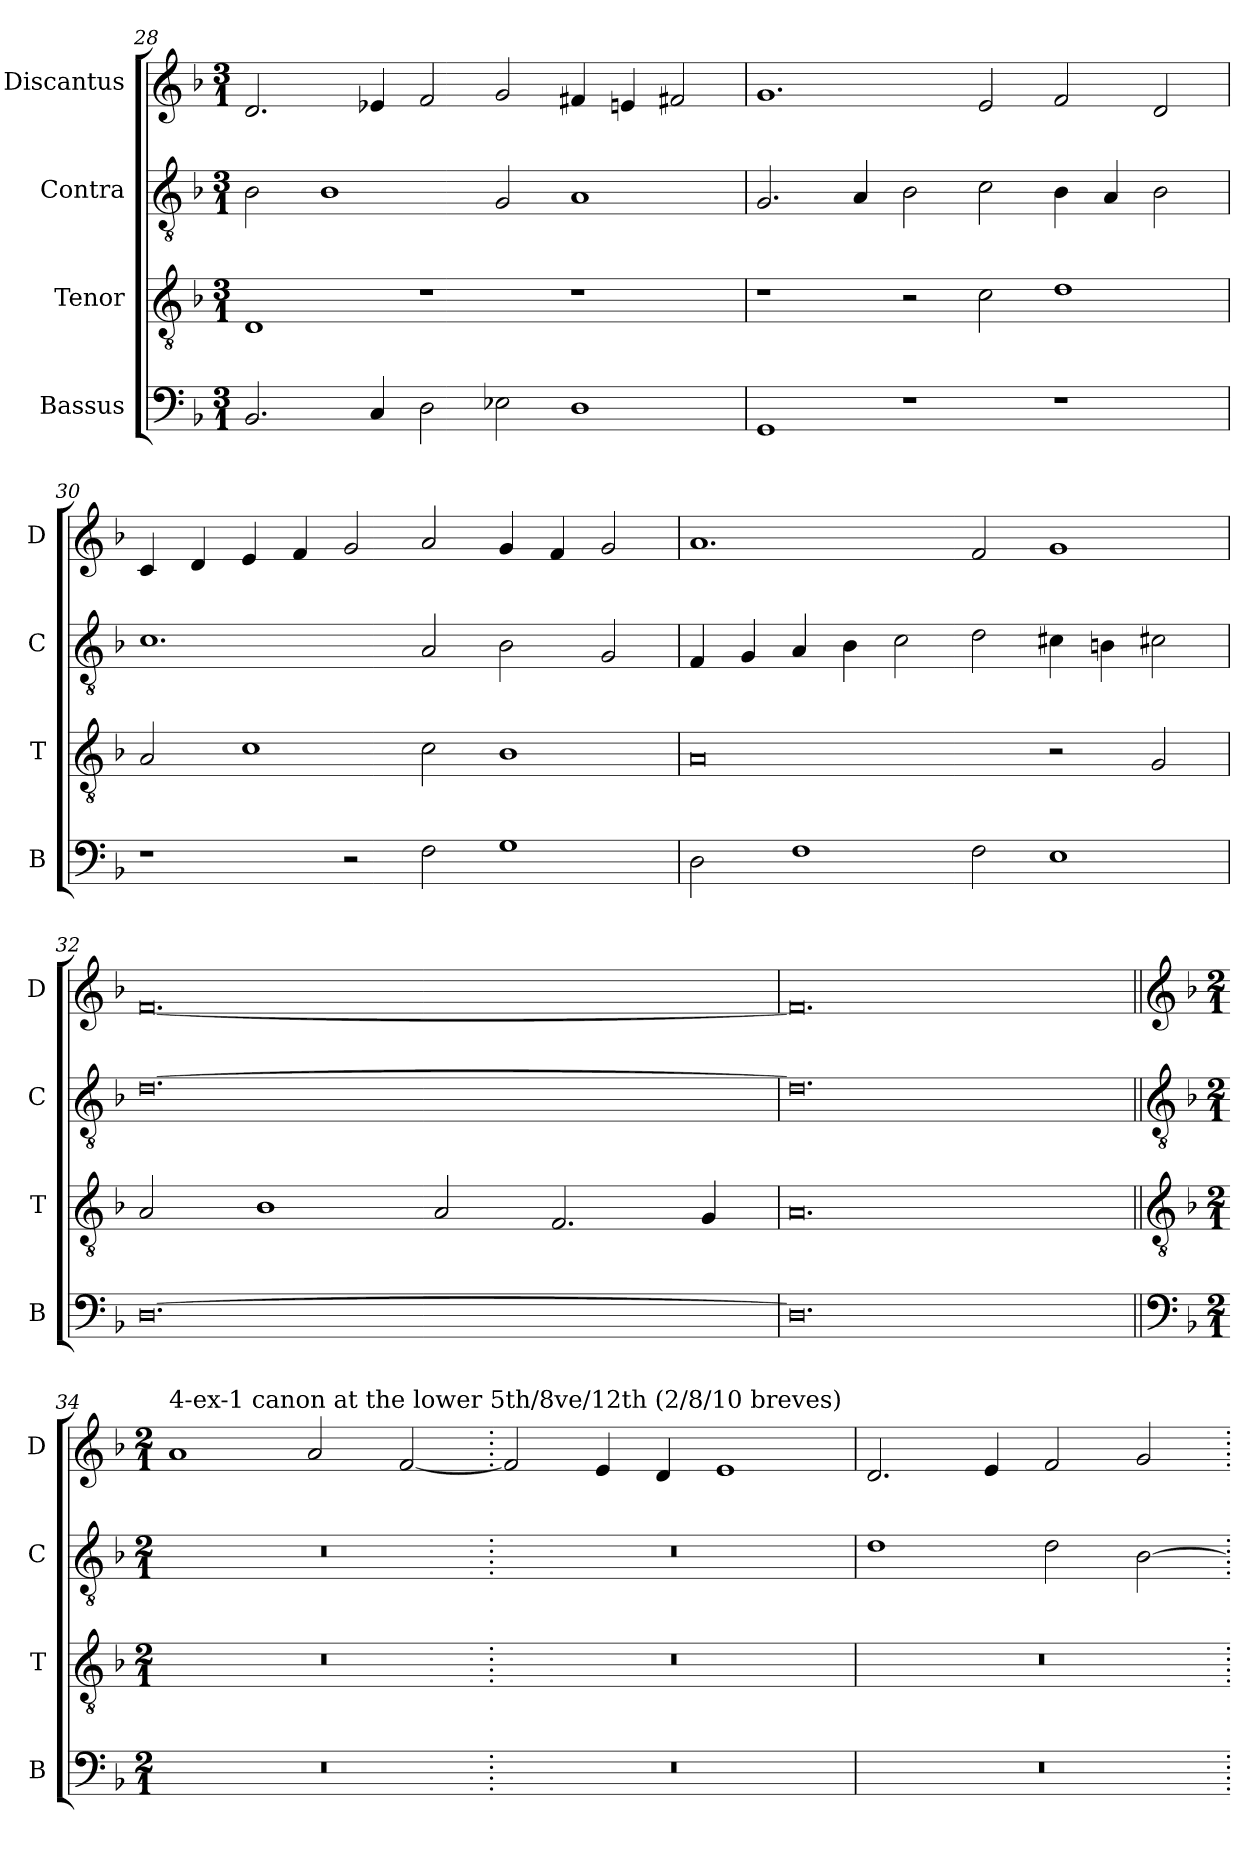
**kern	**kern	**kern	**kern
*part4	*part3	*part2	*part1
*staff4	*staff3	*staff2	*staff1
*I"Bassus	*I"Tenor	*I"Contra	*I"Discantus
*I'B	*I'T	*I'C	*I'D
*clefF4	*clefGv2	*clefGv2	*clefG2
*k[b-]	*k[b-]	*k[b-]	*k[b-]
*M3/1	*M3/1	*M3/1	*M3/1
=28	=28	=28	=28
2.BB-/	1D	2B-\	2.d/
.	.	1B-	.
4C/	.	.	4e-X/
2D\	1r	.	2f/
2E-X\	.	2G/	2g/
1D	1r	1A	4f#X/
.	.	.	4en/
.	.	.	2f#X/
=29	=29	=29	=29
1GG	1r	2.G/	1.g
.	.	4A/	.
1r	2r	2B-\	.
.	2c\	2c\	2e/
1r	1d	4B-\	2f/
.	.	4A/	.
.	.	2B-\	2d/
=30	=30	=30	=30
1r	2A/	1.c	4c/
.	.	.	4d/
.	1c	.	4e/
.	.	.	4f/
2r	.	.	2g/
2F\	2c\	2A/	2a/
1G	1B-	2B-\	4g/
.	.	.	4f/
.	.	2G/	2g/
=31	=31	=31	=31
2D\	0A	4F/	1.a
.	.	4G/	.
1F	.	4A/	.
.	.	4B-\	.
.	.	2c\	.
2F\	.	2d\	2f/
1E	2r	4c#X\	1g
.	.	4Bn\	.
.	2G/	2c#X\	.
=32	=32	=32	=32
[0.D	2A/	[0.d	[0.f
.	1B-	.	.
.	2A/	.	.
.	2.F/	.	.
.	4G/	.	.
=33	=33	=33	=33
0.D]	0.A	0.d]	0.f]
!!LO:LB:g=z
=34||	=34||	=34||	=34||
*clefF4	*clefGv2	*clefGv2	*clefG2
*k[b-]	*k[b-]	*k[b-]	*k[b-]
*M2/1	*M2/1	*M2/1	*M2/1
!	!	!	!LO:TX:a:t=4-ex-1 canon at the lower 5th/8ve/12th (2/8/10 breves)
0r	0r	0r	1a
.	.	.	2a/
.	.	.	[2f/
=35.	=35.	=35.	=35.
0r	0r	0r	2f/]
.	.	.	4e/
.	.	.	4d/
.	.	.	1e
=36	=36	=36	=36
0r	0r	1d	2.d/
.	.	.	4e/
.	.	2d\	2f/
.	.	[2B-\	2g/
=.	=.	=.	=.
*-	*-	*-	*-
